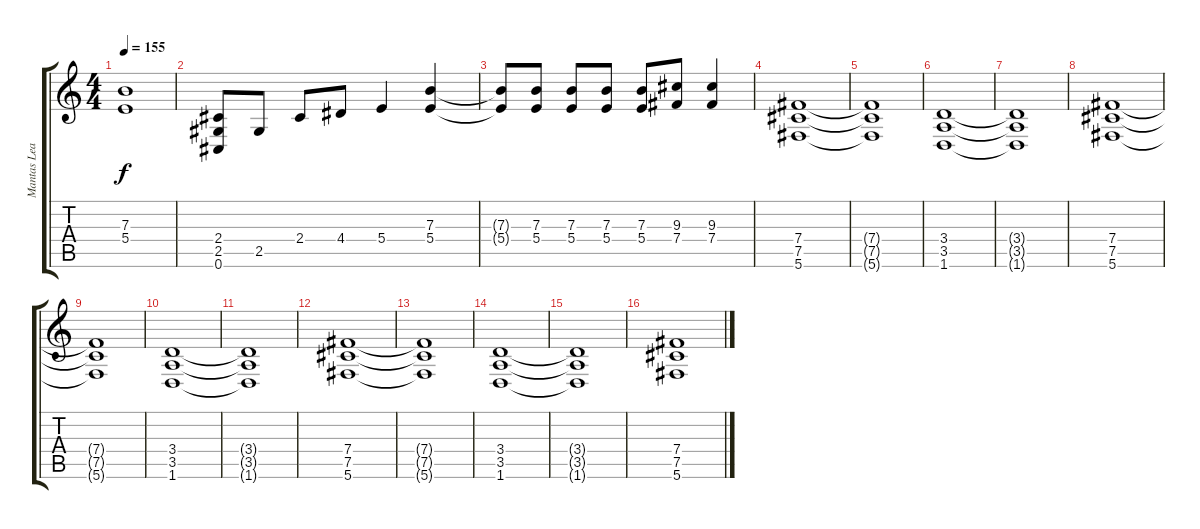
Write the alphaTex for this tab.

\track ("Mantas Lead/Overdub" "Mantas Lea") {instrument distortionguitar}
\staff {score tabs}
\tuning (Db4 Ab3 E3 B2 Gb2 Db2) {hide}
\ts (4 4)
\tempo 155
\clef g2
\ks c
(7.3{t} 5.4{t}).1{dy f} |
(2.4 2.5 0.6).8 2.5.8 2.4.8 4.4.8 5.4.4 (7.3 5.4).4 |
(7.3{t} 5.4{t}).8 (7.3 5.4).8 (7.3 5.4).8 (7.3 5.4).8 (7.3 5.4).8 (9.3 7.4).8 (9.3 7.4).4 |
(7.4 7.5 5.6).1 |
(7.4{t} 7.5{t} 5.6{t}).1 |
(3.4 3.5 1.6).1 |
(3.4{t} 3.5{t} 1.6{t}).1 |
(7.4 7.5 5.6).1 |
(7.4{t} 7.5{t} 5.6{t}).1 |
(3.4 3.5 1.6).1 |
(3.4{t} 3.5{t} 1.6{t}).1 |
(7.4 7.5 5.6).1 |
(7.4{t} 7.5{t} 5.6{t}).1 |
(3.4 3.5 1.6).1 |
(3.4{t} 3.5{t} 1.6{t}).1 |
(7.4 7.5 5.6).1
